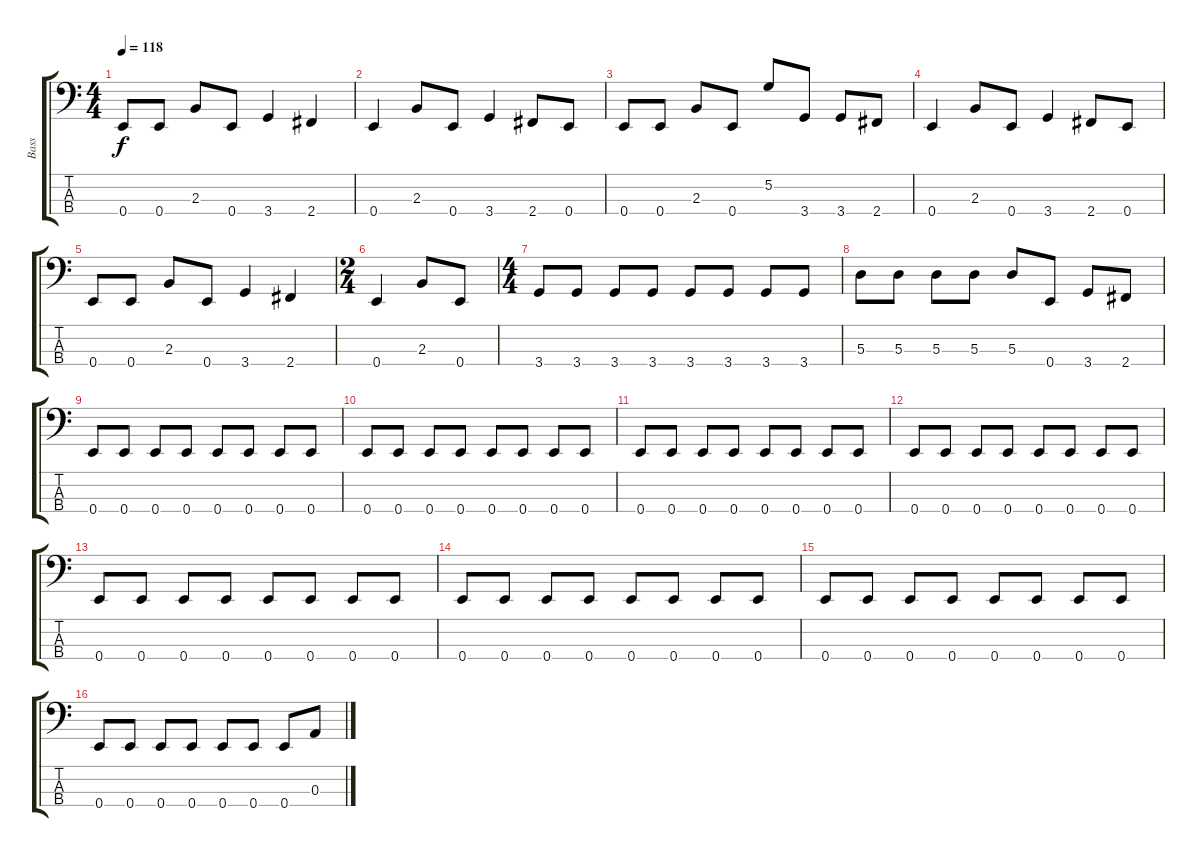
\track ("Bass" "Bass") {instrument electricbassfinger}
\staff {score tabs}
\tuning (G2 D2 A1 E1) {hide}
\ts (4 4)
\tempo 118
\clef f4
\ks c
0.4.8{dy f} 0.4.8 2.3.8 0.4.8 3.4.4 2.4.4 |
0.4.4 2.3.8 0.4.8 3.4.4 2.4.8 0.4.8 |
0.4.8 0.4.8 2.3.8 0.4.8 5.2.8 3.4.8 3.4.8 2.4.8 |
0.4.4 2.3.8 0.4.8 3.4.4 2.4.8 0.4.8 |
0.4.8 0.4.8 2.3.8 0.4.8 3.4.4 2.4.4 |
\ts (2 4)
0.4.4 2.3.8 0.4.8 |
\ts (4 4)
3.4.8 3.4.8 3.4.8 3.4.8 3.4.8 3.4.8 3.4.8 3.4.8 |
5.3.8 5.3.8 5.3.8 5.3.8 5.3.8 0.4.8 3.4.8 2.4.8 |
0.4.8 0.4.8 0.4.8 0.4.8 0.4.8 0.4.8 0.4.8 0.4.8 |
0.4.8 0.4.8 0.4.8 0.4.8 0.4.8 0.4.8 0.4.8 0.4.8 |
0.4.8 0.4.8 0.4.8 0.4.8 0.4.8 0.4.8 0.4.8 0.4.8 |
0.4.8 0.4.8 0.4.8 0.4.8 0.4.8 0.4.8 0.4.8 0.4.8 |
0.4.8 0.4.8 0.4.8 0.4.8 0.4.8 0.4.8 0.4.8 0.4.8 |
0.4.8 0.4.8 0.4.8 0.4.8 0.4.8 0.4.8 0.4.8 0.4.8 |
0.4.8 0.4.8 0.4.8 0.4.8 0.4.8 0.4.8 0.4.8 0.4.8 |
0.4.8 0.4.8 0.4.8 0.4.8 0.4.8 0.4.8 0.4.8 0.3.8
